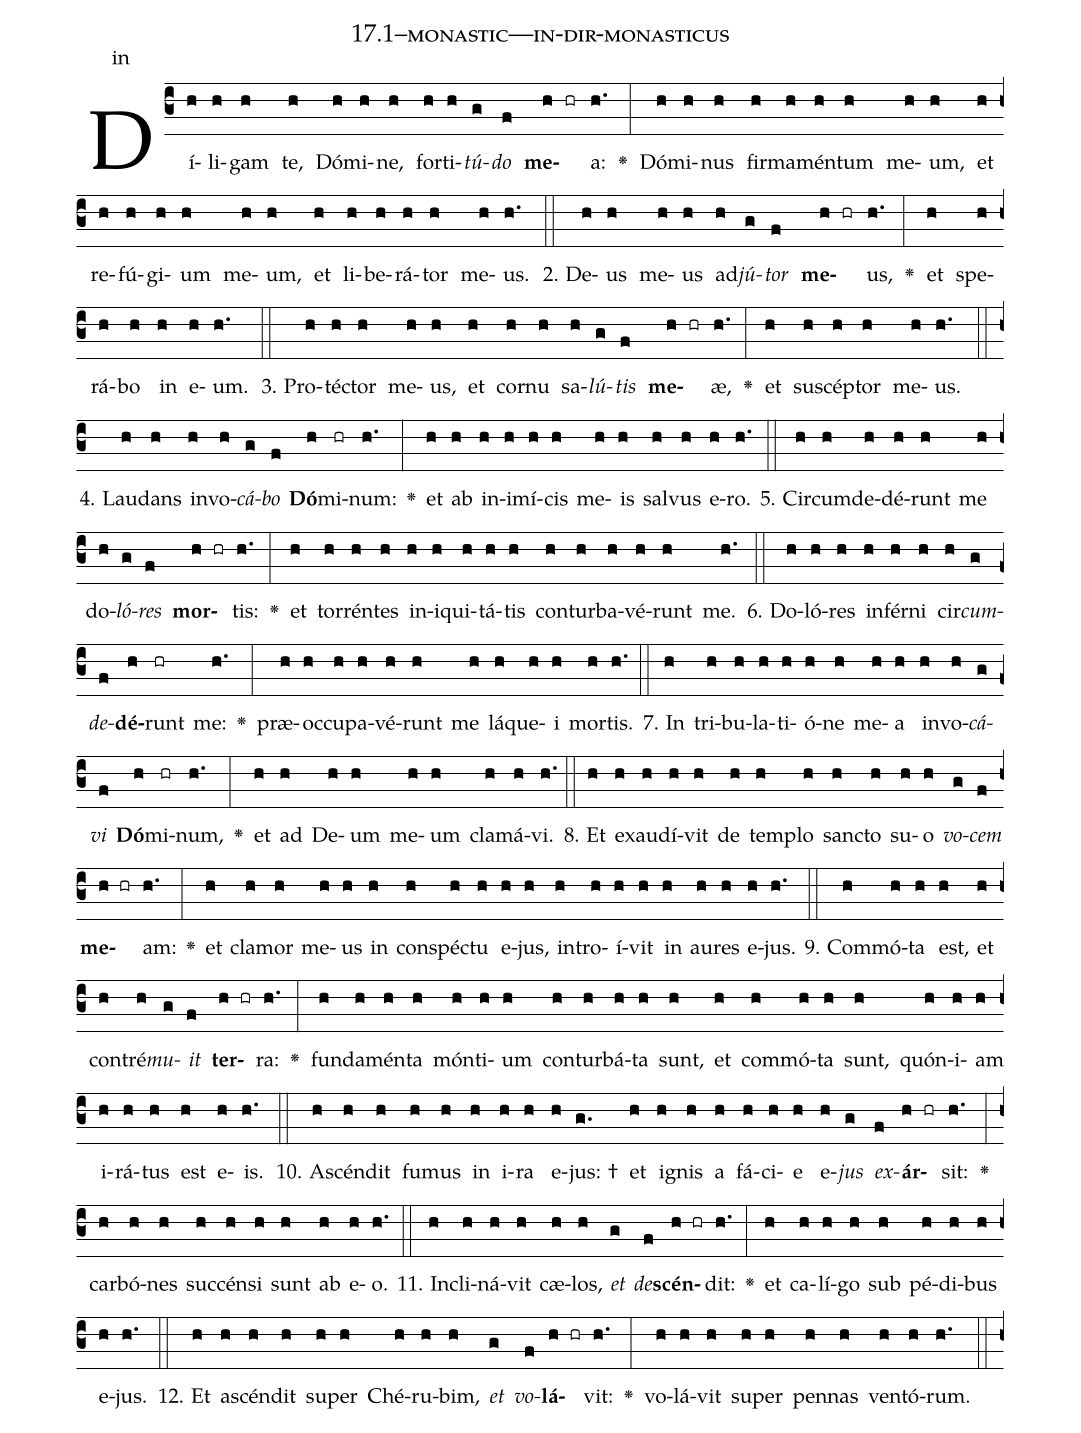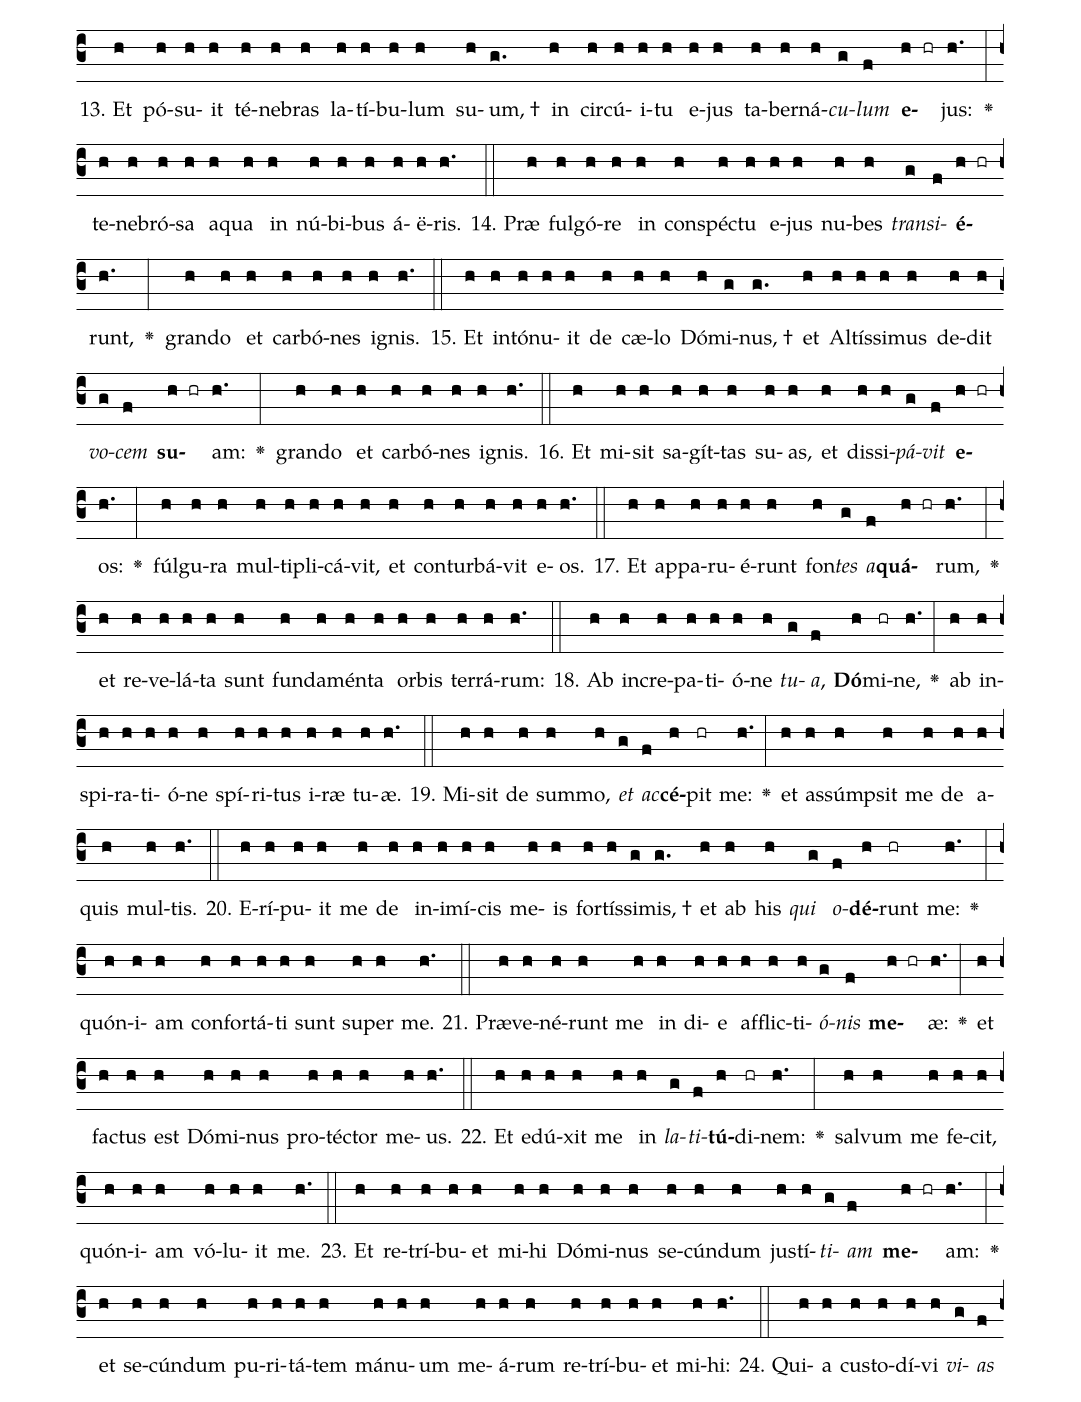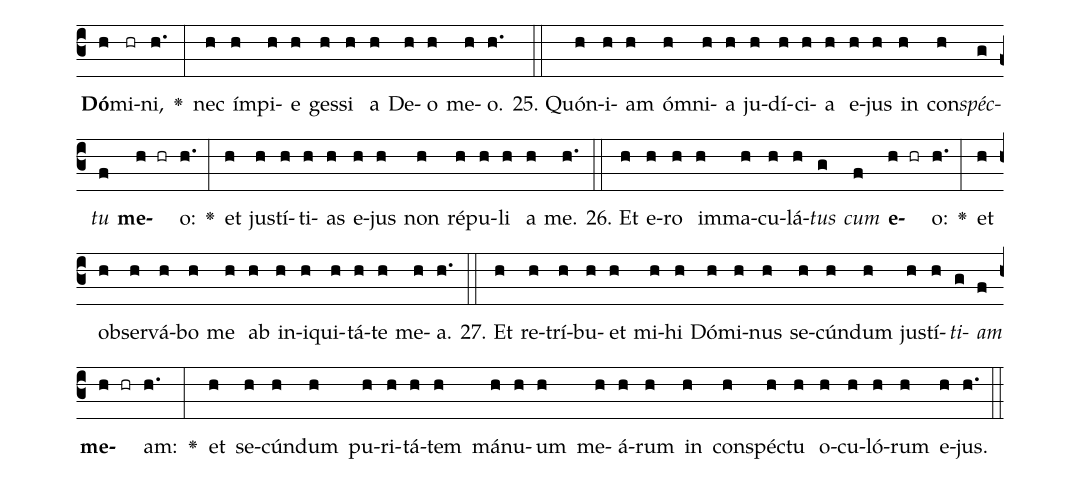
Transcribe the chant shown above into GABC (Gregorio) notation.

name: 17.1--monastic---in-dir-monasticus;
annotation: in;
%%
(c3)Dí(h)li(h)gam(h) te,(h) Dó(h)mi(h)ne,(h) for(h)ti(h)<i>tú</i>(g)<i>do</i>(f) <b>me</b>(h hr)a:(h.) <v>\greheightstar</v>(:) Dó(h)mi(h)nus(h) fir(h)ma(h)mén(h)tum(h) me(h)um,(h) et(h) re(h)fú(h)gi(h)um(h) me(h)um,(h) et(h) li(h)be(h)rá(h)tor(h) me(h)us.(h.) (::)
2. De(h)us(h) me(h)us(h) ad(h)<i>jú</i>(g)<i>tor</i>(f) <b>me</b>(h hr)us,(h.) <v>\greheightstar</v>(:) et(h) spe(h)rá(h)bo(h) in(h) e(h)um.(h.) (::)
3. Pro(h)téc(h)tor(h) me(h)us,(h) et(h) cor(h)nu(h) sa(h)<i>lú</i>(g)<i>tis</i>(f) <b>me</b>(h hr)æ,(h.) <v>\greheightstar</v>(:) et(h) su(h)scép(h)tor(h) me(h)us.(h.) (::)
4. Lau(h)dans(h) in(h)vo(h)<i>cá</i>(g)<i>bo</i>(f) <b>Dó</b>(h)mi(hr)num:(h.) <v>\greheightstar</v>(:) et(h) ab(h) in(h)i(h)mí(h)cis(h) me(h)is(h) sal(h)vus(h) e(h)ro.(h.) (::)
5. Cir(h)cum(h)de(h)dé(h)runt(h) me(h) do(h)<i>ló</i>(g)<i>res</i>(f) <b>mor</b>(h hr)tis:(h.) <v>\greheightstar</v>(:) et(h) tor(h)rén(h)tes(h) in(h)i(h)qui(h)tá(h)tis(h) con(h)tur(h)ba(h)vé(h)runt(h) me.(h.) (::)
6. Do(h)ló(h)res(h) in(h)fér(h)ni(h) cir(h)<i>cum</i>(g)<i>de</i>(f)<b>dé</b>(h)runt(hr) me:(h.) <v>\greheightstar</v>(:) præ(h)oc(h)cu(h)pa(h)vé(h)runt(h) me(h) lá(h)que(h)i(h) mor(h)tis.(h.) (::)
7. In(h) tri(h)bu(h)la(h)ti(h)ó(h)ne(h) me(h)a(h) in(h)vo(h)<i>cá</i>(g)<i>vi</i>(f) <b>Dó</b>(h)mi(hr)num,(h.) <v>\greheightstar</v>(:) et(h) ad(h) De(h)um(h) me(h)um(h) cla(h)má(h)vi.(h.) (::)
8. Et(h) ex(h)au(h)dí(h)vit(h) de(h) tem(h)plo(h) sanc(h)to(h) su(h)o(h) <i>vo</i>(g)<i>cem</i>(f) <b>me</b>(h hr)am:(h.) <v>\greheightstar</v>(:) et(h) cla(h)mor(h) me(h)us(h) in(h) con(h)spéc(h)tu(h) e(h)jus,(h) in(h)tro(h)í(h)vit(h) in(h) au(h)res(h) e(h)jus.(h.) (::)
9. Com(h)mó(h)ta(h) est,(h) et(h) con(h)tré(h)<i>mu</i>(g)<i>it</i>(f) <b>ter</b>(h hr)ra:(h.) <v>\greheightstar</v>(:) fun(h)da(h)mén(h)ta(h) món(h)ti(h)um(h) con(h)tur(h)bá(h)ta(h) sunt,(h) et(h) com(h)mó(h)ta(h) sunt,(h) quón(h)i(h)am(h) i(h)rá(h)tus(h) est(h) e(h)is.(h.) (::)
10. A(h)scén(h)dit(h) fu(h)mus(h) in(h) i(h)ra(h) e(h)jus: †(g.) et(h) i(h)gnis(h) a(h) fá(h)ci(h)e(h) e(h)<i>jus</i>(g) <i>ex</i>(f)<b>ár</b>(h hr)sit:(h.) <v>\greheightstar</v>(:) car(h)bó(h)nes(h) suc(h)cén(h)si(h) sunt(h) ab(h) e(h)o.(h.) (::)
11. In(h)cli(h)ná(h)vit(h) cæ(h)los,(h) <i>et</i>(g) <i>de</i>(f)<b>scén</b>(h hr)dit:(h.) <v>\greheightstar</v>(:) et(h) ca(h)lí(h)go(h) sub(h) pé(h)di(h)bus(h) e(h)jus.(h.) (::)
12. Et(h) a(h)scén(h)dit(h) su(h)per(h) Ché(h)ru(h)bim,(h) <i>et</i>(g) <i>vo</i>(f)<b>lá</b>(h hr)vit:(h.) <v>\greheightstar</v>(:) vo(h)lá(h)vit(h) su(h)per(h) pen(h)nas(h) ven(h)tó(h)rum.(h.) (::)
13. Et(h) pó(h)su(h)it(h) té(h)ne(h)bras(h) la(h)tí(h)bu(h)lum(h) su(h)um, †(g.) in(h) cir(h)cú(h)i(h)tu(h) e(h)jus(h) ta(h)ber(h)ná(h)<i>cu</i>(g)<i>lum</i>(f) <b>e</b>(h hr)jus:(h.) <v>\greheightstar</v>(:) te(h)ne(h)bró(h)sa(h) a(h)qua(h) in(h) nú(h)bi(h)bus(h) á(h)ë(h)ris.(h.) (::)
14. Præ(h) ful(h)gó(h)re(h) in(h) con(h)spéc(h)tu(h) e(h)jus(h) nu(h)bes(h) <i>trans</i>(g)<i>i</i>(f)<b>é</b>(h hr)runt,(h.) <v>\greheightstar</v>(:) gran(h)do(h) et(h) car(h)bó(h)nes(h) i(h)gnis.(h.) (::)
15. Et(h) in(h)tó(h)nu(h)it(h) de(h) cæ(h)lo(h) Dó(h)mi(g)nus, †(g.) et(h) Al(h)tís(h)si(h)mus(h) de(h)dit(h) <i>vo</i>(g)<i>cem</i>(f) <b>su</b>(h hr)am:(h.) <v>\greheightstar</v>(:) gran(h)do(h) et(h) car(h)bó(h)nes(h) i(h)gnis.(h.) (::)
16. Et(h) mi(h)sit(h) sa(h)gít(h)tas(h) su(h)as,(h) et(h) dis(h)si(h)<i>pá</i>(g)<i>vit</i>(f) <b>e</b>(h hr)os:(h.) <v>\greheightstar</v>(:) fúl(h)gu(h)ra(h) mul(h)ti(h)pli(h)cá(h)vit,(h) et(h) con(h)tur(h)bá(h)vit(h) e(h)os.(h.) (::)
17. Et(h) ap(h)pa(h)ru(h)é(h)runt(h) fon(h)<i>tes</i>(g) <i>a</i>(f)<b>quá</b>(h hr)rum,(h.) <v>\greheightstar</v>(:) et(h) re(h)ve(h)lá(h)ta(h) sunt(h) fun(h)da(h)mén(h)ta(h) or(h)bis(h) ter(h)rá(h)rum:(h.) (::)
18. Ab(h) in(h)cre(h)pa(h)ti(h)ó(h)ne(h) <i>tu</i>(g)<i>a</i>,(f) <b>Dó</b>(h)mi(hr)ne,(h.) <v>\greheightstar</v>(:) ab(h) in(h)spi(h)ra(h)ti(h)ó(h)ne(h) spí(h)ri(h)tus(h) i(h)ræ(h) tu(h)æ.(h.) (::)
19. Mi(h)sit(h) de(h) sum(h)mo,(h) <i>et</i>(g) <i>ac</i>(f)<b>cé</b>(h)pit(hr) me:(h.) <v>\greheightstar</v>(:) et(h) as(h)súmp(h)sit(h) me(h) de(h) a(h)quis(h) mul(h)tis.(h.) (::)
20. E(h)rí(h)pu(h)it(h) me(h) de(h) in(h)i(h)mí(h)cis(h) me(h)is(h) for(h)tís(h)si(g)mis, †(g.) et(h) ab(h) his(h) <i>qui</i>(g) <i>o</i>(f)<b>dé</b>(h)runt(hr) me:(h.) <v>\greheightstar</v>(:) quón(h)i(h)am(h) con(h)for(h)tá(h)ti(h) sunt(h) su(h)per(h) me.(h.) (::)
21. Præ(h)ve(h)né(h)runt(h) me(h) in(h) di(h)e(h) af(h)flic(h)ti(h)<i>ó</i>(g)<i>nis</i>(f) <b>me</b>(h hr)æ:(h.) <v>\greheightstar</v>(:) et(h) fac(h)tus(h) est(h) Dó(h)mi(h)nus(h) pro(h)téc(h)tor(h) me(h)us.(h.) (::)
22. Et(h) e(h)dú(h)xit(h) me(h) in(h) <i>la</i>(g)<i>ti</i>(f)<b>tú</b>(h)di(hr)nem:(h.) <v>\greheightstar</v>(:) sal(h)vum(h) me(h) fe(h)cit,(h) quón(h)i(h)am(h) vó(h)lu(h)it(h) me.(h.) (::)
23. Et(h) re(h)trí(h)bu(h)et(h) mi(h)hi(h) Dó(h)mi(h)nus(h) se(h)cún(h)dum(h) jus(h)tí(h)<i>ti</i>(g)<i>am</i>(f) <b>me</b>(h hr)am:(h.) <v>\greheightstar</v>(:) et(h) se(h)cún(h)dum(h) pu(h)ri(h)tá(h)tem(h) má(h)nu(h)um(h) me(h)á(h)rum(h) re(h)trí(h)bu(h)et(h) mi(h)hi:(h.) (::)
24. Qui(h)a(h) cus(h)to(h)dí(h)vi(h) <i>vi</i>(g)<i>as</i>(f) <b>Dó</b>(h)mi(hr)ni,(h.) <v>\greheightstar</v>(:) nec(h) ím(h)pi(h)e(h) ges(h)si(h) a(h) De(h)o(h) me(h)o.(h.) (::)
25. Quón(h)i(h)am(h) óm(h)ni(h)a(h) ju(h)dí(h)ci(h)a(h) e(h)jus(h) in(h) con(h)<i>spéc</i>(g)<i>tu</i>(f) <b>me</b>(h hr)o:(h.) <v>\greheightstar</v>(:) et(h) jus(h)tí(h)ti(h)as(h) e(h)jus(h) non(h) ré(h)pu(h)li(h) a(h) me.(h.) (::)
26. Et(h) e(h)ro(h) im(h)ma(h)cu(h)lá(h)<i>tus</i>(g) <i>cum</i>(f) <b>e</b>(h hr)o:(h.) <v>\greheightstar</v>(:) et(h) ob(h)ser(h)vá(h)bo(h) me(h) ab(h) in(h)i(h)qui(h)tá(h)te(h) me(h)a.(h.) (::)
27. Et(h) re(h)trí(h)bu(h)et(h) mi(h)hi(h) Dó(h)mi(h)nus(h) se(h)cún(h)dum(h) jus(h)tí(h)<i>ti</i>(g)<i>am</i>(f) <b>me</b>(h hr)am:(h.) <v>\greheightstar</v>(:) et(h) se(h)cún(h)dum(h) pu(h)ri(h)tá(h)tem(h) má(h)nu(h)um(h) me(h)á(h)rum(h) in(h) con(h)spéc(h)tu(h) o(h)cu(h)ló(h)rum(h) e(h)jus.(h.) (::)
